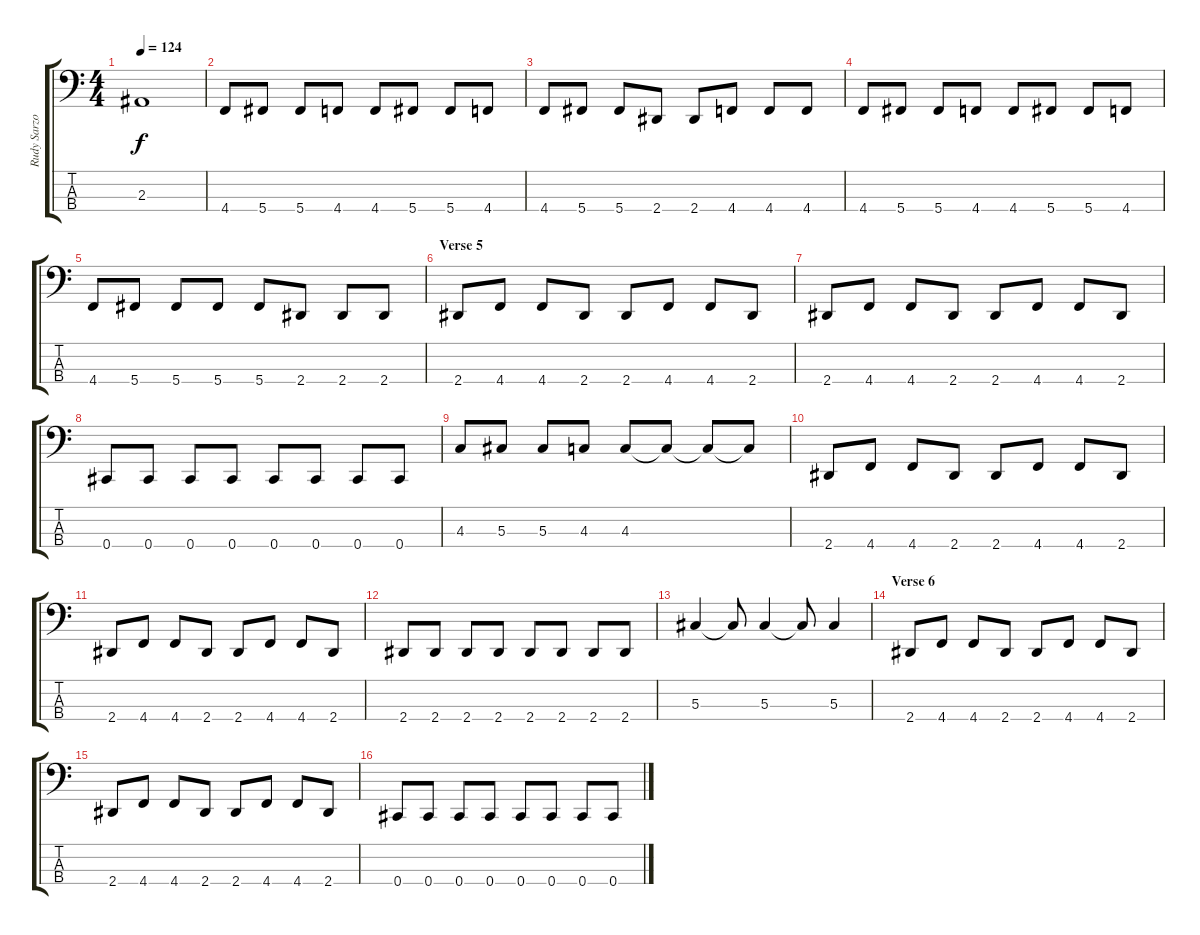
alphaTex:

\track ("Rudy Sarzo" "Rudy Sarzo") {instrument electricbassfinger}
\staff {score tabs}
\tuning (Gb2 Db2 Ab1 Db1) {hide}
\ts (4 4)
\tempo 124
\clef f4
\ks c
2.3.1{dy f} |
4.4.8 5.4.8 5.4.8 4.4.8 4.4.8 5.4.8 5.4.8 4.4.8 |
4.4.8 5.4.8 5.4.8 2.4.8 2.4.8 4.4.8 4.4.8 4.4.8 |
4.4.8 5.4.8 5.4.8 4.4.8 4.4.8 5.4.8 5.4.8 4.4.8 |
4.4.8 5.4.8 5.4.8 5.4.8 5.4.8 2.4.8 2.4.8 2.4.8 |
\section ("" "Verse 5")
2.4.8 4.4.8 4.4.8 2.4.8 2.4.8 4.4.8 4.4.8 2.4.8 |
2.4.8 4.4.8 4.4.8 2.4.8 2.4.8 4.4.8 4.4.8 2.4.8 |
0.4.8 0.4.8 0.4.8 0.4.8 0.4.8 0.4.8 0.4.8 0.4.8 |
4.3.8 5.3.8 5.3.8 4.3.8 4.3.8 4.3{t}.8 4.3{t}.8 4.3{t}.8 |
2.4.8 4.4.8 4.4.8 2.4.8 2.4.8 4.4.8 4.4.8 2.4.8 |
2.4.8 4.4.8 4.4.8 2.4.8 2.4.8 4.4.8 4.4.8 2.4.8 |
2.4.8 2.4.8 2.4.8 2.4.8 2.4.8 2.4.8 2.4.8 2.4.8 |
5.3.4 5.3{t}.8 5.3.4 5.3{t}.8 5.3.4 |
\section ("" "Verse 6")
2.4.8 4.4.8 4.4.8 2.4.8 2.4.8 4.4.8 4.4.8 2.4.8 |
2.4.8 4.4.8 4.4.8 2.4.8 2.4.8 4.4.8 4.4.8 2.4.8 |
0.4.8 0.4.8 0.4.8 0.4.8 0.4.8 0.4.8 0.4.8 0.4.8
